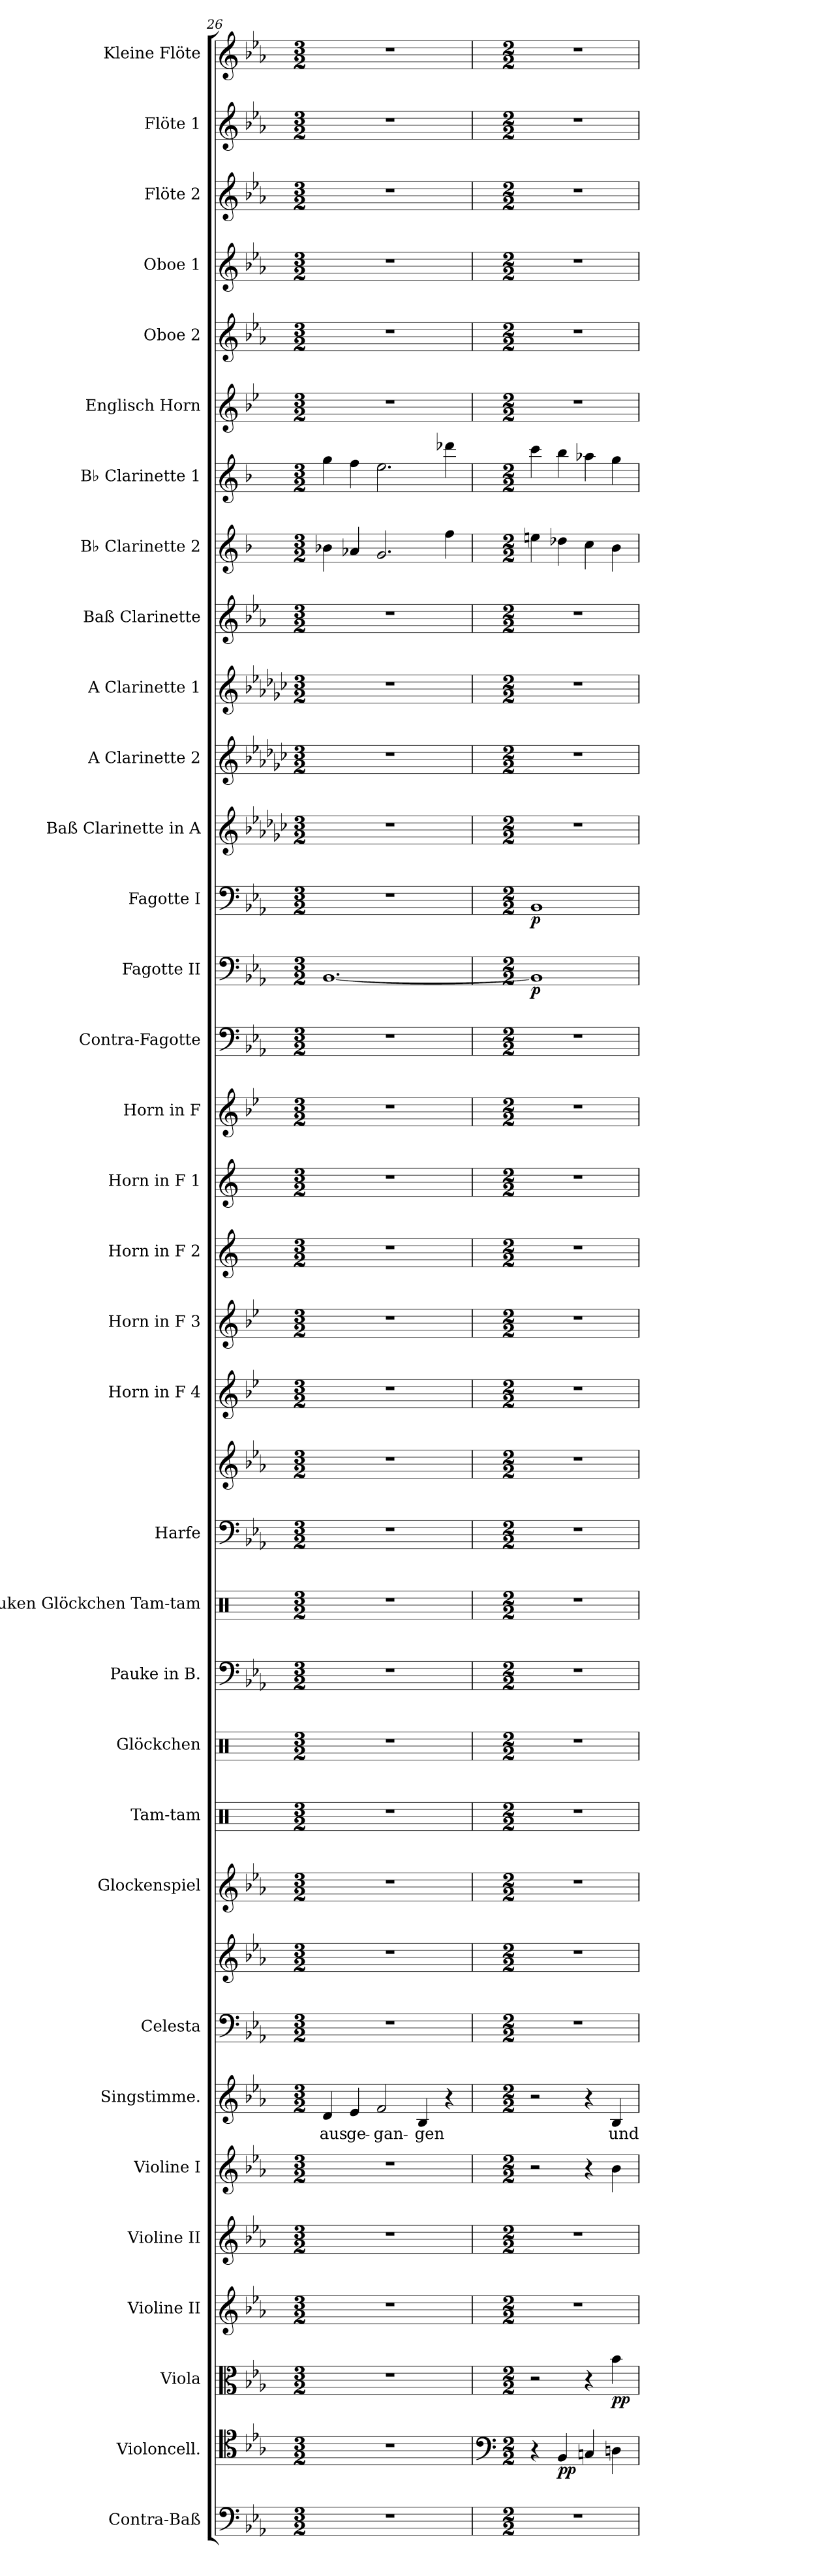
**kern	**kern	**dynam	**kern	**dynam	**kern	**kern	**kern	**dynam	**kern	**text	**kern	**kern	**kern	**kern	**kern	**kern	**kern	**kern	**kern	**kern	**kern	**kern	**kern	**kern	**kern	**kern	**dynam	**kern	**dynam	**kern	**kern	**kern	**kern	**kern	**kern	**kern	**kern	**kern	**kern	**kern	**kern
*part34	*part33	*part33	*part32	*part32	*part31	*part30	*part29	*part29	*part28	*part28	*part27	*part27	*part26	*part25	*part24	*part23	*part22	*part21	*part21	*part20	*part19	*part18	*part17	*part16	*part15	*part14	*part14	*part13	*part13	*part12	*part11	*part10	*part9	*part8	*part7	*part6	*part5	*part4	*part3	*part2	*part1
*staff36	*staff35	*staff35	*staff34	*staff34	*staff33	*staff32	*staff31	*staff31	*staff30	*staff30	*staff29	*staff28	*staff27	*staff26	*staff25	*staff24	*staff23	*staff22	*staff21	*staff20	*staff19	*staff18	*staff17	*staff16	*staff15	*staff14	*staff14	*staff13	*staff13	*staff12	*staff11	*staff10	*staff9	*staff8	*staff7	*staff6	*staff5	*staff4	*staff3	*staff2	*staff1
*I"Contra-Baß	*I"Violoncell.	*	*I"Viola	*	*I"Violine II	*I"Violine II	*I"Violine I	*	*I"Singstimme.	*	*I"Celesta	*	*I"Glockenspiel	*I"Tam-tam	*I"Glöckchen	*I"Pauke in B.	*I"Pauken Glöckchen Tam-tam	*I"Harfe	*	*I"Horn in F 4	*I"Horn in F 3	*I"Horn in F 2	*I"Horn in F 1	*I"Horn in F	*I"Contra-Fagotte	*I"Fagotte II	*	*I"Fagotte I	*	*I"Baß Clarinette in A	*I"A Clarinette 2	*I"A Clarinette 1	*I"Baß Clarinette	*I"B♭ Clarinette 2	*I"B♭ Clarinette 1	*I"Englisch Horn	*I"Oboe 2	*I"Oboe 1	*I"Flöte 2	*I"Flöte 1	*I"Kleine Flöte
*I'C.-B.	*I'Vc.	*	*I'Vla.	*	*I'Vln. II	*I'Vln. II	*I'Vln. I	*	*I'Sgst.	*	*I'Cel.	*	*I'Glk.	*I'Tam-tam	*I'Gl.	*I'Pauke	*I'Tam-tam	*I'Hfe.	*	*I'Hn. 4	*I'Hn. 3	*I'Hn. 2	*I'Hn. 1	*	*I'C.-Fg.	*I'Fg. II	*	*I'Fg. I	*	*	*I'A Cl. 2	*I'A Cl. 1	*I'B. Cl.	*I'B♭ Cl. 2	*I'B♭ Cl. 1	*I'E. H.	*I'Ob. 2	*I'Ob. 1	*I'Fl. 2	*I'Fl. 1	*I'Kl. Fl.
*clefF4	*clefC4	*	*clefC3	*	*clefG2	*clefG2	*clefG2	*	*clefG2	*	*clefF4	*clefG2	*clefG2	*clefX	*clefX	*clefF4	*clefX	*clefF4	*clefG2	*clefG2	*clefG2	*clefG2	*clefG2	*clefG2	*clefF4	*clefF4	*	*clefF4	*	*clefG2	*clefG2	*clefG2	*clefG2	*clefG2	*clefG2	*clefG2	*clefG2	*clefG2	*clefG2	*clefG2	*clefG2
*ITrd7c12	*	*	*	*	*	*	*	*	*	*	*ITrd-7c-12	*ITrd-7c-12	*ITrd-14c-24	*	*	*	*	*	*	*ITrd4c7	*ITrd4c7	*ITrd4c7	*ITrd4c7	*ITrd4c7	*ITrd7c12	*	*	*	*	*ITrd2c3	*ITrd2c3	*ITrd2c3	*ITrd8c14	*ITrd1c2	*ITrd1c2	*ITrd4c7	*	*	*	*	*ITrd-7c-12
*k[b-e-a-]	*k[b-e-a-]	*	*k[b-e-a-]	*	*k[b-e-a-]	*k[b-e-a-]	*k[b-e-a-]	*	*k[b-e-a-]	*	*k[b-e-a-]	*k[b-e-a-]	*k[b-e-a-]	*k[]	*k[]	*k[b-e-a-]	*k[]	*k[b-e-a-]	*k[b-e-a-]	*k[b-e-a-]	*k[b-e-a-]	*k[b-]	*k[b-]	*k[b-e-a-]	*k[b-e-a-]	*k[b-e-a-]	*	*k[b-e-a-]	*	*k[b-e-a-]	*k[b-e-a-]	*k[b-e-a-]	*k[b-e-a-]	*k[b-e-a-]	*k[b-e-a-]	*k[b-e-a-]	*k[b-e-a-]	*k[b-e-a-]	*k[b-e-a-]	*k[b-e-a-]	*k[b-e-a-]
*M3/2	*M3/2	*	*M3/2	*	*M3/2	*M3/2	*M3/2	*	*M3/2	*	*M3/2	*M3/2	*M3/2	*M3/2	*M3/2	*M3/2	*M3/2	*M3/2	*M3/2	*M3/2	*M3/2	*M3/2	*M3/2	*M3/2	*M3/2	*M3/2	*	*M3/2	*	*M3/2	*M3/2	*M3/2	*M3/2	*M3/2	*M3/2	*M3/2	*M3/2	*M3/2	*M3/2	*M3/2	*M3/2
=26	=26	=26	=26	=26	=26	=26	=26	=26	=26	=26	=26	=26	=26	=26	=26	=26	=26	=26	=26	=26	=26	=26	=26	=26	=26	=26	=26	=26	=26	=26	=26	=26	=26	=26	=26	=26	=26	=26	=26	=26	=26
1.r	1.r	.	1.r	.	1.r	1.r	1.r	.	4d/	aus	1.r	1.r	1.r	1.r	1.r	1.r	1.r	1.r	1.r	1.r	1.r	1.r	1.r	1.r	1.r	[1.BB-	.	1.r	.	1.r	1.r	1.r	1.r	4a-X\	4ff\	1.r	1.r	1.r	1.r	1.r	1.r
.	.	.	.	.	.	.	.	.	4e-/	ge-	.	.	.	.	.	.	.	.	.	.	.	.	.	.	.	.	.	.	.	.	.	.	.	4g-X/	4ee-\	.	.	.	.	.	.
.	.	.	.	.	.	.	.	.	2f/	-gan-	.	.	.	.	.	.	.	.	.	.	.	.	.	.	.	.	.	.	.	.	.	.	.	2.f/	2.dd\	.	.	.	.	.	.
.	.	.	.	.	.	.	.	.	4B-/	-gen	.	.	.	.	.	.	.	.	.	.	.	.	.	.	.	.	.	.	.	.	.	.	.	.	.	.	.	.	.	.	.
.	.	.	.	.	.	.	.	.	4r	.	.	.	.	.	.	.	.	.	.	.	.	.	.	.	.	.	.	.	.	.	.	.	.	4ee-\	4ccc-X\	.	.	.	.	.	.
=27	=27	=27	=27	=27	=27	=27	=27	=27	=27	=27	=27	=27	=27	=27	=27	=27	=27	=27	=27	=27	=27	=27	=27	=27	=27	=27	=27	=27	=27	=27	=27	=27	=27	=27	=27	=27	=27	=27	=27	=27	=27
*	*clefF4	*	*	*	*	*	*	*	*	*	*	*	*	*	*	*	*	*	*	*	*	*	*	*	*	*	*	*	*	*	*	*	*	*	*	*	*	*	*	*	*
*M2/2	*M2/2	*	*M2/2	*	*M2/2	*M2/2	*M2/2	*	*M2/2	*	*M2/2	*M2/2	*M2/2	*M2/2	*M2/2	*M2/2	*M2/2	*M2/2	*M2/2	*M2/2	*M2/2	*M2/2	*M2/2	*M2/2	*M2/2	*M2/2	*	*M2/2	*	*M2/2	*M2/2	*M2/2	*M2/2	*M2/2	*M2/2	*M2/2	*M2/2	*M2/2	*M2/2	*M2/2	*M2/2
!	!	!	!	!	!	!	!	!	!	!	!	!	!	!	!	!	!	!	!	!	!	!	!	!	!	!	!LO:DY:b	!	!LO:DY:b	!	!	!	!	!	!	!	!	!	!	!	!
1r	4r	.	2r	.	1r	1r	2r	.	2r	.	1r	1r	1r	1r	1r	1r	1r	1r	1r	1r	1r	1r	1r	1r	1r	1BB-]	p	1BB-	p	1r	1r	1r	1r	4ddn\	4bb-\	1r	1r	1r	1r	1r	1r
!	!	!LO:DY:b	!	!	!	!	!	!	!	!	!	!	!	!	!	!	!	!	!	!	!	!	!	!	!	!	!	!	!	!	!	!	!	!	!	!	!	!	!	!	!
.	4BB-/	pp	.	.	.	.	.	.	.	.	.	.	.	.	.	.	.	.	.	.	.	.	.	.	.	.	.	.	.	.	.	.	.	4cc-X\	4aa-\	.	.	.	.	.	.
.	4Cn/	.	4r	.	.	.	4r	.	4r	.	.	.	.	.	.	.	.	.	.	.	.	.	.	.	.	.	.	.	.	.	.	.	.	4b-\	4gg-X\	.	.	.	.	.	.
!	!	!	!	!LO:DY:b	!	!	!	!LO:DY:b	!	!	!	!	!	!	!	!	!	!	!	!	!	!	!	!	!	!	!	!	!	!	!	!	!	!	!	!	!	!	!	!	!
.	4Dn\	.	4b-\	pp	.	.	4b-\	other-dynamics	4B-/	und	.	.	.	.	.	.	.	.	.	.	.	.	.	.	.	.	.	.	.	.	.	.	.	4a-\	4ff\	.	.	.	.	.	.
=	=	=	=	=	=	=	=	=	=	=	=	=	=	=	=	=	=	=	=	=	=	=	=	=	=	=	=	=	=	=	=	=	=	=	=	=	=	=	=	=	=
*-	*-	*-	*-	*-	*-	*-	*-	*-	*-	*-	*-	*-	*-	*-	*-	*-	*-	*-	*-	*-	*-	*-	*-	*-	*-	*-	*-	*-	*-	*-	*-	*-	*-	*-	*-	*-	*-	*-	*-	*-	*-
